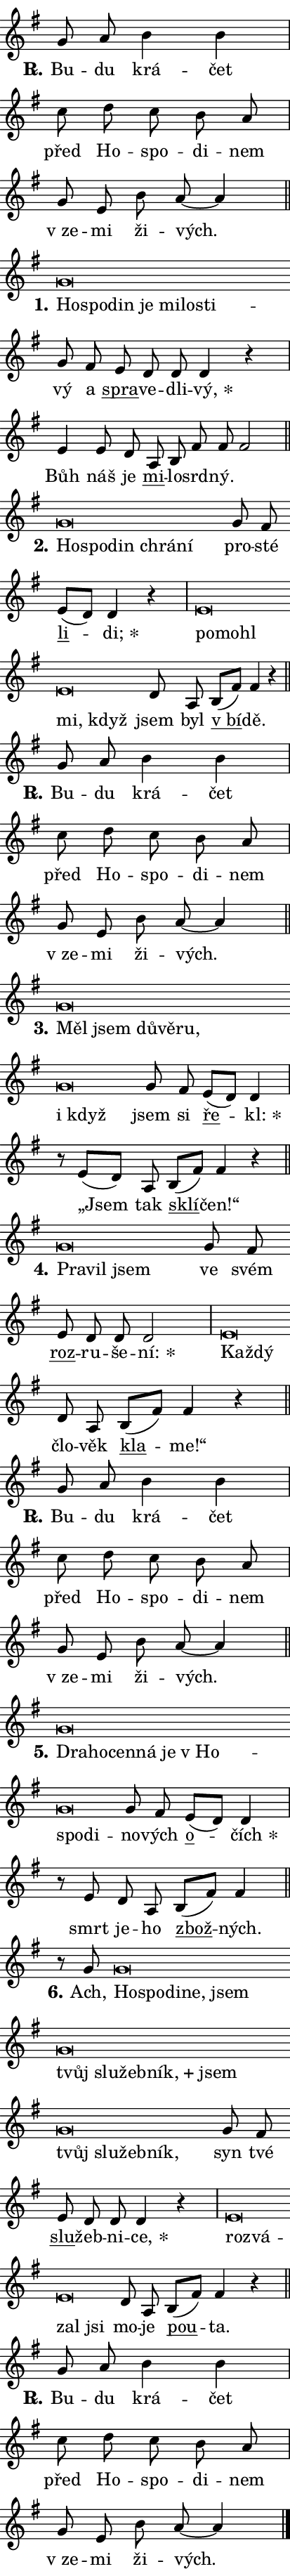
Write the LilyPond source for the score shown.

\version "2.22.1"
\header { tagline = "" }
\paper {
  indent = 0\cm
  top-margin = 0\cm
  right-margin = 0\cm
  bottom-margin = 0\cm
  left-margin = 0\cm
  paper-width = 7\cm
  page-breaking = #ly:one-page-breaking
  system-system-spacing.basic-distance = #11
  score-system-spacing.basic-distance = #11
  ragged-last = ##f
}


%% Author: Thomas Morley
%% https://lists.gnu.org/archive/html/lilypond-user/2020-05/msg00002.html
#(define (line-position grob)
"Returns position of @var[grob} in current system:
   @code{'start}, if at first time-step
   @code{'end}, if at last time-step
   @code{'middle} otherwise
"
  (let* ((col (ly:item-get-column grob))
         (ln (ly:grob-object col 'left-neighbor))
         (rn (ly:grob-object col 'right-neighbor))
         (col-to-check-left (if (ly:grob? ln) ln col))
         (col-to-check-right (if (ly:grob? rn) rn col))
         (break-dir-left
           (and
             (ly:grob-property col-to-check-left 'non-musical #f)
             (ly:item-break-dir col-to-check-left)))
         (break-dir-right
           (and
             (ly:grob-property col-to-check-right 'non-musical #f)
             (ly:item-break-dir col-to-check-right))))
        (cond ((eqv? 1 break-dir-left) 'start)
              ((eqv? -1 break-dir-right) 'end)
              (else 'middle))))

#(define (tranparent-at-line-position vctor)
  (lambda (grob)
  "Relying on @code{line-position} select the relevant enry from @var{vctor}.
Used to determine transparency,"
    (case (line-position grob)
      ((end) (not (vector-ref vctor 0)))
      ((middle) (not (vector-ref vctor 1)))
      ((start) (not (vector-ref vctor 2))))))

noteHeadBreakVisibility =
#(define-music-function (break-visibility)(vector?)
"Makes @code{NoteHead}s transparent relying on @var{break-visibility}"
#{
  \override NoteHead.transparent =
    #(tranparent-at-line-position break-visibility)
#})

#(define delete-ledgers-for-transparent-note-heads
  (lambda (grob)
    "Reads whether a @code{NoteHead} is transparent.
If so this @code{NoteHead} is removed from @code{'note-heads} from
@var{grob}, which is supposed to be @code{LedgerLineSpanner}.
As a result ledgers are not printed for this @code{NoteHead}"
    (let* ((nhds-array (ly:grob-object grob 'note-heads))
           (nhds-list
             (if (ly:grob-array? nhds-array)
                 (ly:grob-array->list nhds-array)
                 '()))
           ;; Relies on the transparent-property being done before
           ;; Staff.LedgerLineSpanner.after-line-breaking is executed.
           ;; This is fragile ...
           (to-keep
             (remove
               (lambda (nhd)
                 (ly:grob-property nhd 'transparent #f))
               nhds-list)))
      ;; TODO find a better method to iterate over grob-arrays, similiar
      ;; to filter/remove etc for lists
      ;; For now rebuilt from scratch
      (set! (ly:grob-object grob 'note-heads)  '())
      (for-each
        (lambda (nhd)
          (ly:pointer-group-interface::add-grob grob 'note-heads nhd))
        to-keep))))

hideNotes = {
  \noteHeadBreakVisibility #begin-of-line-visible
}
unHideNotes = {
  \noteHeadBreakVisibility #all-visible
}

% work-around for resetting accidentals
% https://lilypond.org/doc/v2.23/Documentation/notation/displaying-rhythms#unmetered-music
cadenzaMeasure = {
  \cadenzaOff
  \partial 1024 s1024
  \cadenzaOn
}

#(define-markup-command (accent layout props text) (markup?)
  "Underline accented syllable"
  (interpret-markup layout props
    #{\markup \override #'(offset . 4.3) \underline { #text }#}))

responsum = \markup \concat {
  "R" \hspace #-1.05 \path #0.1 #'((moveto 0 0.07) (lineto 0.9 0.8)) \hspace #0.05 "."
}

\layout {
    \context {
        \Staff
        \remove "Time_signature_engraver"
        \override LedgerLineSpanner.after-line-breaking = #delete-ledgers-for-transparent-note-heads
    }
    \context {
        \Voice {
            \override NoteHead.output-attributes = #'((class . "notehead"))
            \override Hairpin.height = #0.55
        }
    }
    \context {
        \Lyrics {
            \override StanzaNumber.output-attributes = #'((class . "stanzanumber"))
            \override LyricSpace.minimum-distance = #0.9
            \override LyricText.font-name = #"TeX Gyre Schola"
            \override LyricText.font-size = 1
            \override StanzaNumber.font-name = #"TeX Gyre Schola Bold"
            \override StanzaNumber.font-size = 1
        }
    }
}

% magnetic-lyrics.ily
%
%   written by
%     Jean Abou Samra <jean@abou-samra.fr>
%     Werner Lemberg <wl@gnu.org>
%
%   adapted by
%     Jiri Hon <jiri.hon@gmail.com>
%
% Version 2022-Apr-15

% https://www.mail-archive.com/lilypond-user@gnu.org/msg149350.html

#(define (Left_hyphen_pointer_engraver context)
   "Collect syllable-hyphen-syllable occurrences in lyrics and store
them in properties.  This engraver only looks to the left.  For
example, if the lyrics input is @code{foo -- bar}, it does the
following.

@itemize @bullet
@item
Set the @code{text} property of the @code{LyricHyphen} grob between
@q{foo} and @q{bar} to @code{foo}.

@item
Set the @code{left-hyphen} property of the @code{LyricText} grob with
text @q{foo} to the @code{LyricHyphen} grob between @q{foo} and
@q{bar}.
@end itemize

Use this auxiliary engraver in combination with the
@code{lyric-@/text::@/apply-@/magnetic-@/offset!} hook."
   (let ((hyphen #f)
         (text #f))
     (make-engraver
      (acknowledgers
       ((lyric-syllable-interface engraver grob source-engraver)
        (set! text grob)))
      (end-acknowledgers
       ((lyric-hyphen-interface engraver grob source-engraver)
        ;(when (not (grob::has-interface grob 'lyric-space-interface))
          (set! hyphen grob)));)
      ((stop-translation-timestep engraver)
       (when (and text hyphen)
         (ly:grob-set-object! text 'left-hyphen hyphen))
       (set! text #f)
       (set! hyphen #f)))))

#(define (lyric-text::apply-magnetic-offset! grob)
   "If the space between two syllables is less than the value in
property @code{LyricText@/.details@/.squash-threshold}, move the right
syllable to the left so that it gets concatenated with the left
syllable.

Use this function as a hook for
@code{LyricText@/.after-@/line-@/breaking} if the
@code{Left_@/hyphen_@/pointer_@/engraver} is active."
   (let ((hyphen (ly:grob-object grob 'left-hyphen #f)))
     (when hyphen
       (let ((left-text (ly:spanner-bound hyphen LEFT)))
         (when (grob::has-interface left-text 'lyric-syllable-interface)
           (let* ((common (ly:grob-common-refpoint grob left-text X))
                  (this-x-ext (ly:grob-extent grob common X))
                  (left-x-ext
                   (begin
                     ;; Trigger magnetism for left-text.
                     (ly:grob-property left-text 'after-line-breaking)
                     (ly:grob-extent left-text common X)))
                  ;; `delta` is the gap width between two syllables.
                  (delta (- (interval-start this-x-ext)
                            (interval-end left-x-ext)))
                  (details (ly:grob-property grob 'details))
                  (threshold (assoc-get 'squash-threshold details 0.2)))
             (when (< delta threshold)
               (let* (;; We have to manipulate the input text so that
                      ;; ligatures crossing syllable boundaries are not
                      ;; disabled.  For languages based on the Latin
                      ;; script this is essentially a beautification.
                      ;; However, for non-Western scripts it can be a
                      ;; necessity.
                      (lt (ly:grob-property left-text 'text))
                      (rt (ly:grob-property grob 'text))
                      (is-space (grob::has-interface hyphen 'lyric-space-interface))
                      (space (if is-space " " ""))
                      (space-markup (grob-interpret-markup grob " "))
                      (space-size (interval-length (ly:stencil-extent space-markup X)))
                      (extra-delta (if is-space space-size 0))
                      ;; Append new syllable.
                      (ltrt-space (if (and (string? lt) (string? rt))
                                (string-append lt space rt)
                                (make-concat-markup (list lt space rt))))
                      ;; Right-align `ltrt` to the right side.
                      (ltrt-space-markup (grob-interpret-markup
                               grob
                               (make-translate-markup
                                (cons (interval-length this-x-ext) 0)
                                (make-right-align-markup ltrt-space)))))
                 (begin
                   ;; Don't print `left-text`.
                   (ly:grob-set-property! left-text 'stencil #f)
                   ;; Set text and stencil (which holds all collected
                   ;; syllables so far) and shift it to the left.
                   (ly:grob-set-property! grob 'text ltrt-space)
                   (ly:grob-set-property! grob 'stencil ltrt-space-markup)
                   (ly:grob-translate-axis! grob (- (- delta extra-delta)) X))))))))))


#(define (lyric-hyphen::displace-bounds-first grob)
   ;; Make very sure this callback isn't triggered too early.
   (let ((left (ly:spanner-bound grob LEFT))
         (right (ly:spanner-bound grob RIGHT)))
     (ly:grob-property left 'after-line-breaking)
     (ly:grob-property right 'after-line-breaking)
     (ly:lyric-hyphen::print grob)))

squashThreshold = #0.4

\layout {
  \context {
    \Lyrics
    \consists #Left_hyphen_pointer_engraver
    \override LyricText.after-line-breaking =
      #lyric-text::apply-magnetic-offset!
    \override LyricHyphen.stencil = #lyric-hyphen::displace-bounds-first
    \override LyricText.details.squash-threshold = \squashThreshold
    \override LyricHyphen.minimum-distance = 0
    \override LyricHyphen.minimum-length = \squashThreshold
  }
}

squash = \override LyricText.details.squash-threshold = 9999
unSquash = \override LyricText.details.squash-threshold = \squashThreshold

left = \override LyricText.self-alignment-X = #LEFT
unLeft = \revert LyricText.self-alignment-X

starOffset = #(lambda (grob) 
                (let ((x_offset (ly:self-alignment-interface::aligned-on-x-parent grob)))
                  (if (= x_offset 0) 0 (+ x_offset 1.2))))

star = #(define-music-function (syllable)(string?)
"Append star separator at the end of a syllable"
#{
  \once \override LyricText.X-offset = #starOffset
  \lyricmode { \markup {
    #syllable
    \override #'((font-name . "TeX Gyre Schola Bold")) \hspace #0.2 \lower #0.65 \larger "*"
  } }
#})

starAccent = #(define-music-function (syllable)(string?)
"Append star separator at the end of a syllable and make accent"
#{
  \once \override LyricText.X-offset = #starOffset
  \lyricmode { \markup {
    \accent #syllable
    \override #'((font-name . "TeX Gyre Schola Bold")) \hspace #0.2 \lower #0.65 \larger "*"
  } }
#})

breath = #(define-music-function (syllable)(string?)
"Append breathing indicator at the end of a syllable"
#{
  \lyricmode { \markup { #syllable "+" } }
#})

optionalBreath = #(define-music-function (syllable)(string?)
"Append optional breathing indicator at the end of a syllable"
#{
  \lyricmode { \markup { #syllable "(+)" } }
#})


\score {
    <<
        \new Voice = "melody" { \cadenzaOn \key g \major \relative { g'8 a b4 b \cadenzaMeasure \bar "|" c8 d c b a \cadenzaMeasure \bar "|" g e b' a~ a4 \cadenzaMeasure \bar "||" \break }
\relative { g'\breve*1/16 \hideNotes \breve*1/16 \bar "" \breve*1/16 \bar "" \breve*1/16 \bar "" \breve*1/16 \bar "" \breve*1/16 \breve*1/16 \bar "" \unHideNotes g8 fis \bar "" e d d d4 r \cadenzaMeasure \bar "|" e4 e8 d8 a \bar "" b fis' fis fis2 \cadenzaMeasure \bar "||" \break }
\relative { g'\breve*1/16 \hideNotes \breve*1/16 \bar "" \breve*1/16 \bar "" \breve*1/16 \breve*1/16 \bar "" \unHideNotes g8 fis \bar "" e[( d)] d4 r \cadenzaMeasure \bar "|" e\breve*1/16 \hideNotes \breve*1/16 \bar "" \breve*1/16 \bar "" \breve*1/16 \breve*1/16 \bar "" \unHideNotes d8 a \bar "" b[( fis')] fis4 r \cadenzaMeasure \bar "||" \break }
\relative { g'8 a b4 b \cadenzaMeasure \bar "|" c8 d c b a \cadenzaMeasure \bar "|" g e b' a~ a4 \cadenzaMeasure \bar "||" \break }
\relative { g'\breve*1/16 \hideNotes \breve*1/16 \bar "" \breve*1/16 \bar "" \breve*1/16 \bar "" \breve*1/16 \bar "" \breve*1/16 \breve*1/16 \bar "" \unHideNotes g8 fis \bar "" e[( d)] d4 \cadenzaMeasure \bar "|" r8 e8[( d8)] a \bar "" b[( fis')] fis4 r \cadenzaMeasure \bar "||" \break }
\relative { g'\breve*1/16 \hideNotes \breve*1/16 \breve*1/16 \bar "" \unHideNotes g8 fis \bar "" e d d d2 \cadenzaMeasure \bar "|" e\breve*1/16 \hideNotes \breve*1/16 \bar "" \unHideNotes d8 a \bar "" b[( fis')] fis4 r \cadenzaMeasure \bar "||" \break }
\relative { g'8 a b4 b \cadenzaMeasure \bar "|" c8 d c b a \cadenzaMeasure \bar "|" g e b' a~ a4 \cadenzaMeasure \bar "||" \break }
\relative { g'\breve*1/16 \hideNotes \breve*1/16 \bar "" \breve*1/16 \bar "" \breve*1/16 \bar "" \breve*1/16 \bar "" \breve*1/16 \bar "" \breve*1/16 \breve*1/16 \bar "" \unHideNotes g8 fis \bar "" e[( d)] d4 \cadenzaMeasure \bar "|" r8 e8 d8 a \bar "" b[( fis')] fis4 \cadenzaMeasure \bar "||" \break }
\relative { r8 g'8 g\breve*1/16 \hideNotes \breve*1/16 \bar "" \breve*1/16 \bar "" \breve*1/16 \bar "" \breve*1/16 \bar "" \breve*1/16 \bar "" \breve*1/16 \bar "" \breve*1/16 \bar "" \breve*1/16 \bar "" \breve*1/16 \bar "" \breve*1/16 \bar "" \breve*1/16 \bar "" \breve*1/16 \breve*1/16 \bar "" \unHideNotes g8 fis \bar "" e d d d4 r \cadenzaMeasure \bar "|" e\breve*1/16 \hideNotes \breve*1/16 \bar "" \breve*1/16 \breve*1/16 \bar "" \unHideNotes d8 a \bar "" b[( fis')] fis4 r \cadenzaMeasure \bar "||" \break }
\relative { g'8 a b4 b \cadenzaMeasure \bar "|" c8 d c b a \cadenzaMeasure \bar "|" g e b' a~ a4 \cadenzaMeasure \bar "||" \break } \bar "|." }
        \new Lyrics \lyricsto "melody" { \lyricmode { \set stanza = \responsum
Bu -- du krá -- čet před Ho -- spo -- di -- nem "v ze" -- mi ži -- vých.
\set stanza = "1."
\left Ho -- \squash spo -- din je mi -- lo -- sti -- \unLeft \unSquash vý a \markup \accent spra -- ve -- dli -- \star vý, Bůh náš je \markup \accent mi -- lo -- srd -- ný. \repeat unfold 1 { \skip 1 }
\set stanza = "2."
\left Ho -- \squash spo -- din chrá -- ní \unLeft \unSquash pro -- sté \markup \accent li -- \star di; \left po -- \squash mo -- hl mi, když \unLeft \unSquash jsem byl \markup \accent "v bí" -- dě.
\set stanza = \responsum
Bu -- du krá -- čet před Ho -- spo -- di -- nem "v ze" -- mi ži -- vých.
\set stanza = "3."
\left Měl \squash jsem dů -- vě -- ru, i když \unLeft \unSquash jsem si \markup \accent ře -- \star kl: „Jsem tak \markup \accent sklí -- čen!“
\set stanza = "4."
\left Pra -- \squash vil jsem \unLeft \unSquash ve svém \markup \accent roz -- ru -- še -- \star ní: \left Kaž -- \squash dý \unLeft \unSquash člo -- věk \markup \accent kla -- me!“
\set stanza = \responsum
Bu -- du krá -- čet před Ho -- spo -- di -- nem "v ze" -- mi ži -- vých.
\set stanza = "5."
\left Dra -- \squash ho -- cen -- ná je "v Ho" -- spo -- di -- \unLeft \unSquash no -- vých \markup \accent o -- \star čích smrt je -- ho \markup \accent zbož -- ných.
\set stanza = "6."
Ach, \left Ho -- \squash spo -- di -- ne, jsem tvůj slu -- žeb -- \breath "ník," jsem tvůj slu -- žeb -- ník, \unLeft \unSquash syn tvé \markup \accent slu -- žeb -- ni -- \star ce, \left roz -- \squash vá -- zal jsi \unLeft \unSquash mo -- je \markup \accent pou -- ta.
\set stanza = \responsum
Bu -- du krá -- čet před Ho -- spo -- di -- nem "v ze" -- mi ži -- vých. } }
    >>
    \layout {}
}
